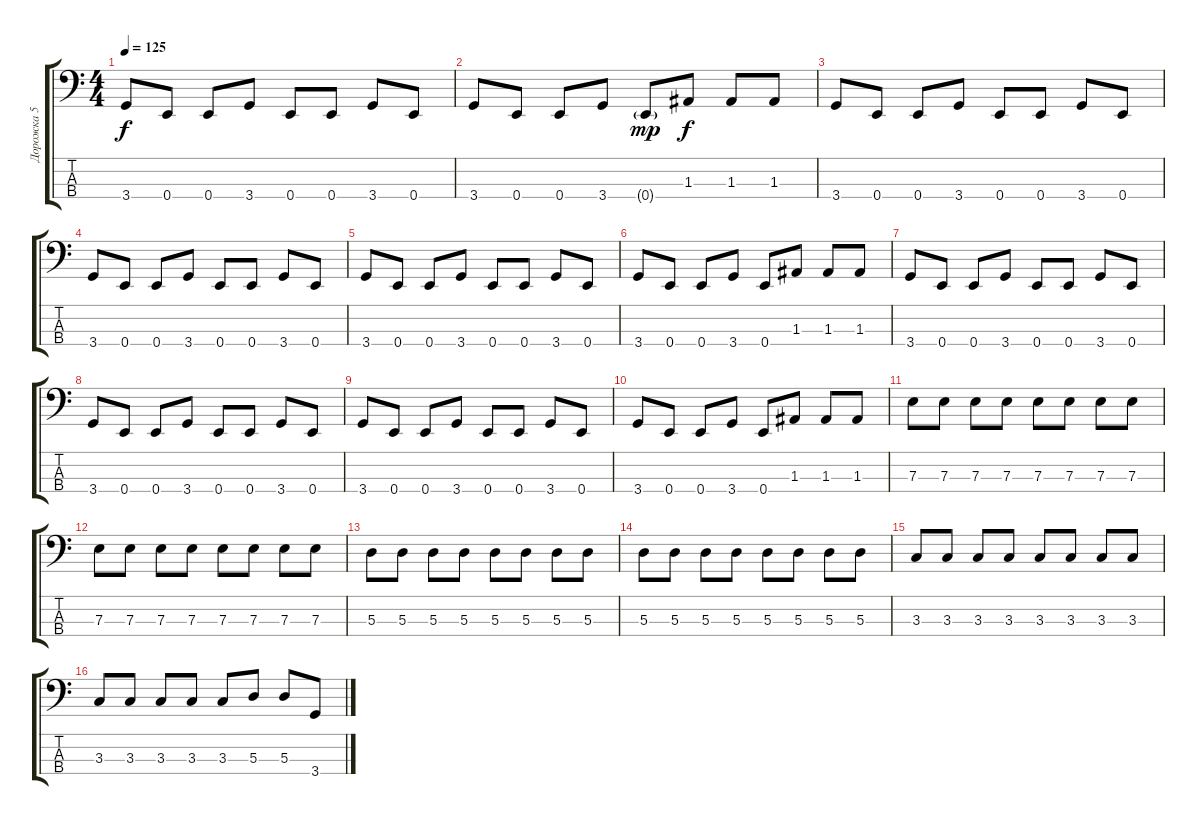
\track ("Дорожка 5" "Дорожка 5") {instrument electricbassfinger}
\staff {score tabs}
\tuning (G2 D2 A1 E1) {hide}
\ts (4 4)
\tempo 125
\clef f4
\ks c
3.4.8{dy f} 0.4.8 0.4.8 3.4.8 0.4.8 0.4.8 3.4.8 0.4.8 |
3.4.8 0.4.8 0.4.8 3.4.8 0.4{g}.8{dy mp} 1.3.8{dy f} 1.3.8 1.3.8 |
3.4.8 0.4.8 0.4.8 3.4.8 0.4.8 0.4.8 3.4.8 0.4.8 |
3.4.8 0.4.8 0.4.8 3.4.8 0.4.8 0.4.8 3.4.8 0.4.8 |
3.4.8 0.4.8 0.4.8 3.4.8 0.4.8 0.4.8 3.4.8 0.4.8 |
3.4.8 0.4.8 0.4.8 3.4.8 0.4.8 1.3.8 1.3.8 1.3.8 |
3.4.8 0.4.8 0.4.8 3.4.8 0.4.8 0.4.8 3.4.8 0.4.8 |
3.4.8 0.4.8 0.4.8 3.4.8 0.4.8 0.4.8 3.4.8 0.4.8 |
3.4.8 0.4.8 0.4.8 3.4.8 0.4.8 0.4.8 3.4.8 0.4.8 |
3.4.8 0.4.8 0.4.8 3.4.8 0.4.8 1.3.8 1.3.8 1.3.8 |
7.3.8 7.3.8 7.3.8 7.3.8 7.3.8 7.3.8 7.3.8 7.3.8 |
7.3.8 7.3.8 7.3.8 7.3.8 7.3.8 7.3.8 7.3.8 7.3.8 |
5.3.8 5.3.8 5.3.8 5.3.8 5.3.8 5.3.8 5.3.8 5.3.8 |
5.3.8 5.3.8 5.3.8 5.3.8 5.3.8 5.3.8 5.3.8 5.3.8 |
3.3.8 3.3.8 3.3.8 3.3.8 3.3.8 3.3.8 3.3.8 3.3.8 |
3.3.8 3.3.8 3.3.8 3.3.8 3.3.8 5.3.8 5.3.8 3.4.8
